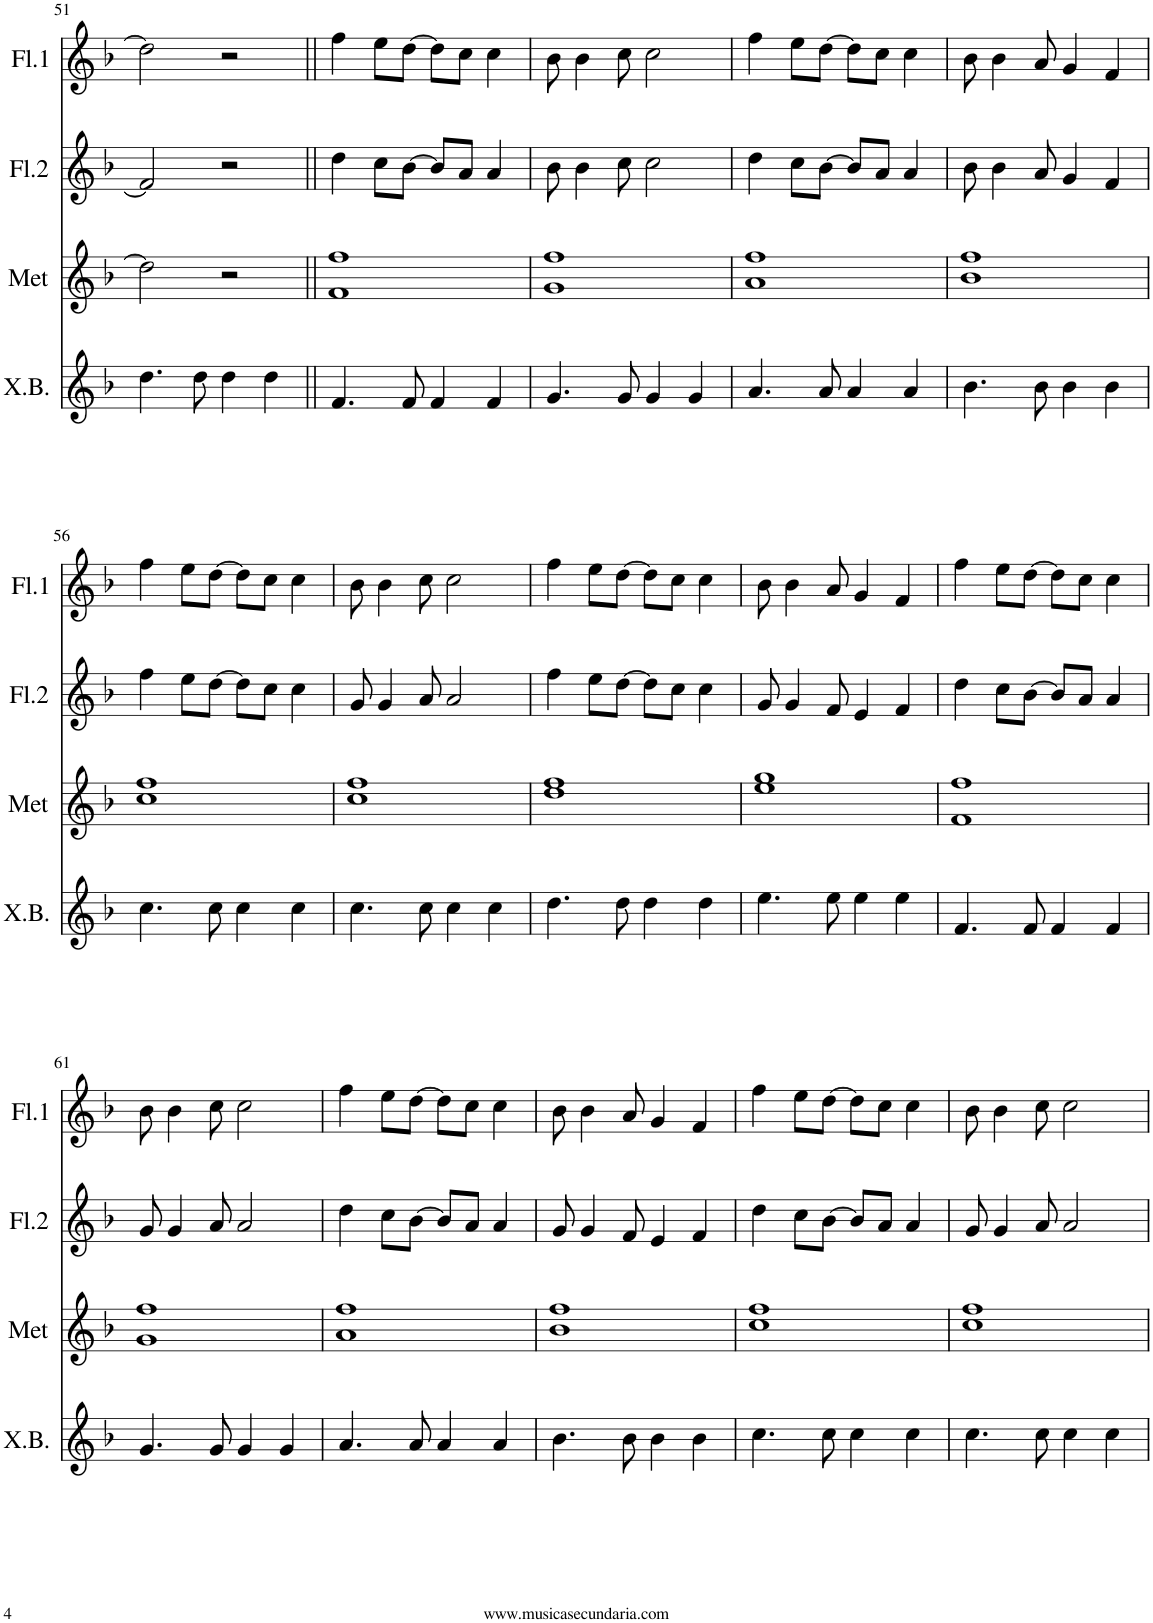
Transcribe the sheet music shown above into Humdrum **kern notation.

**kern	**kern	**kern	**kern
*part4	*part3	*part2	*part1
*staff4	*staff3	*staff2	*staff1
*I"Xil.Bajo	*I"Metalófono	*I"Flauta 2	*I"Flauta 1
*I'X.B.	*I'Met	*I'Fl.2	*I'Fl.1
!!LO:PB:g=z
*clefG2	*clefG2	*clefG2	*clefG2
*k[b-]	*k[b-]	*k[b-]	*k[b-]
*M4/4	*M4/4	*M4/4	*M4/4
=51	=51	=51	=51
4.dd\	2dd\]	2f/]	2dd\]
8dd\	.	.	.
4dd\	2r	2r	2r
4dd\	.	.	.
=52||	=52||	=52||	=52||
4.f/	1f 1ff	4dd\	4ff\
.	.	8cc\L	8ee\L
8f/	.	[8b-\J	[8dd\J
4f/	.	8b-/L]	8dd\L]
.	.	8a/J	8cc\J
4f/	.	4a/	4cc\
=53	=53	=53	=53
4.g/	1g 1ff	8b-\	8b-\
.	.	4b-\	4b-\
8g/	.	8cc\	8cc\
4g/	.	2cc\	2cc\
4g/	.	.	.
=54	=54	=54	=54
4.a/	1a 1ff	4dd\	4ff\
.	.	8cc\L	8ee\L
8a/	.	[8b-\J	[8dd\J
4a/	.	8b-/L]	8dd\L]
.	.	8a/J	8cc\J
4a/	.	4a/	4cc\
=55	=55	=55	=55
4.b-\	1b- 1ff	8b-\	8b-\
.	.	4b-\	4b-\
8b-\	.	8a/	8a/
4b-\	.	4g/	4g/
4b-\	.	4f/	4f/
!!LO:LB:g=z
=56	=56	=56	=56
4.cc\	1cc 1ff	4ff\	4ff\
.	.	8ee\L	8ee\L
8cc\	.	[8dd\J	[8dd\J
4cc\	.	8dd\L]	8dd\L]
.	.	8cc\J	8cc\J
4cc\	.	4cc\	4cc\
=57	=57	=57	=57
4.cc\	1cc 1ff	8g/	8b-\
.	.	4g/	4b-\
8cc\	.	8a/	8cc\
4cc\	.	2a/	2cc\
4cc\	.	.	.
=58	=58	=58	=58
4.dd\	1dd 1ff	4ff\	4ff\
.	.	8ee\L	8ee\L
8dd\	.	[8dd\J	[8dd\J
4dd\	.	8dd\L]	8dd\L]
.	.	8cc\J	8cc\J
4dd\	.	4cc\	4cc\
=59	=59	=59	=59
4.ee\	1ee 1gg	8g/	8b-\
.	.	4g/	4b-\
8ee\	.	8f/	8a/
4ee\	.	4e/	4g/
4ee\	.	4f/	4f/
=60	=60	=60	=60
4.f/	1f 1ff	4dd\	4ff\
.	.	8cc\L	8ee\L
8f/	.	[8b-\J	[8dd\J
4f/	.	8b-/L]	8dd\L]
.	.	8a/J	8cc\J
4f/	.	4a/	4cc\
!!LO:LB:g=z
=61	=61	=61	=61
4.g/	1g 1ff	8g/	8b-\
.	.	4g/	4b-\
8g/	.	8a/	8cc\
4g/	.	2a/	2cc\
4g/	.	.	.
=62	=62	=62	=62
4.a/	1a 1ff	4dd\	4ff\
.	.	8cc\L	8ee\L
8a/	.	[8b-\J	[8dd\J
4a/	.	8b-/L]	8dd\L]
.	.	8a/J	8cc\J
4a/	.	4a/	4cc\
=63	=63	=63	=63
4.b-\	1b- 1ff	8g/	8b-\
.	.	4g/	4b-\
8b-\	.	8f/	8a/
4b-\	.	4e/	4g/
4b-\	.	4f/	4f/
=64	=64	=64	=64
4.cc\	1cc 1ff	4dd\	4ff\
.	.	8cc\L	8ee\L
8cc\	.	[8b-\J	[8dd\J
4cc\	.	8b-/L]	8dd\L]
.	.	8a/J	8cc\J
4cc\	.	4a/	4cc\
=65	=65	=65	=65
4.cc\	1cc 1ff	8g/	8b-\
.	.	4g/	4b-\
8cc\	.	8a/	8cc\
4cc\	.	2a/	2cc\
4cc\	.	.	.
=	=	=	=
*-	*-	*-	*-
